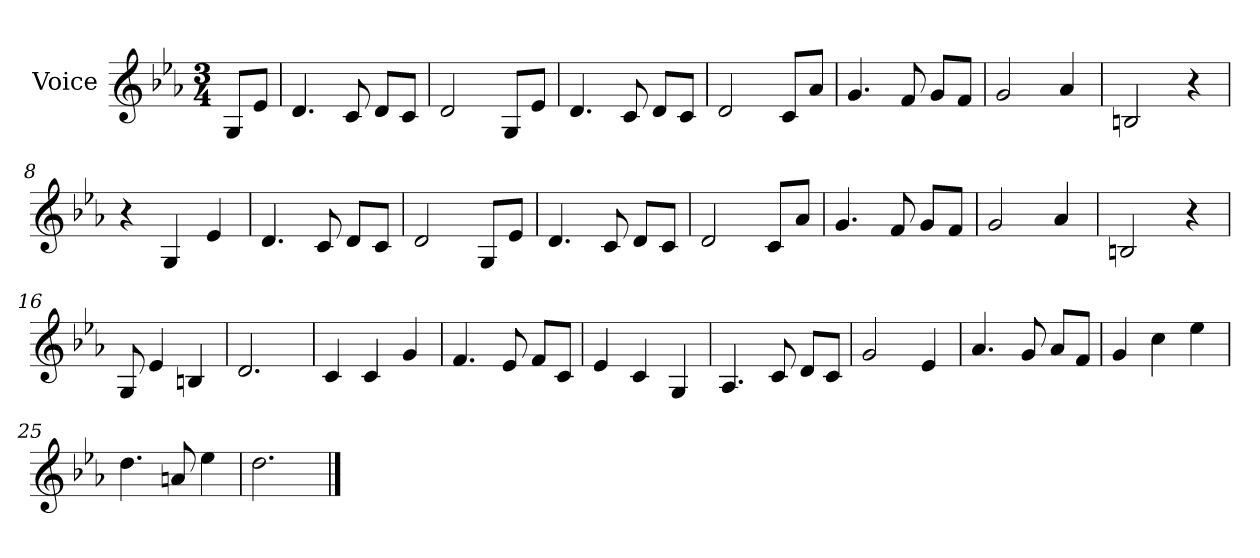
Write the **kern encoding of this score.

**kern
*part1
*staff1
*I"Voice
*I'V
*clefG2
*k[b-e-a-]
*M3/4
=
8G/L
8e-/J
=1
4.d/
8c/
8d/L
8c/J
=2
2d/
8G/L
8e-/J
=3
4.d/
8c/
8d/L
8c/J
=4
2d/
8c/L
8a-/J
!!LO:LB:g=z
=5
4.g/
8f/
8g/L
8f/J
=6
2g/
4a-/
=7
2Bn/
4r
=8
4r
4G/
4e-/
!!LO:LB:g=z
=9
4.d/
8c/
8d/L
8c/J
=10
2d/
8G/L
8e-/J
=11
4.d/
8c/
8d/L
8c/J
=12
2d/
8c/L
8a-/J
!!LO:LB:g=z
=13
4.g/
8f/
8g/L
8f/J
=14
2g/
4a-/
=15
2Bn/
4r
=16
8G/
4e-/
4Bn/
=17
2.d/
=18
4c/
4c/
4g/
!!LO:LB:g=z
=19
4.f/
8e-/
8f/L
8c/J
=20
4e-/
4c/
4G/
=21
4.A-/
8c/
8d/L
8c/J
=22
2g/
4e-/
!!LO:LB:g=z
=23
4.a-/
8g/
8a-/L
8f/J
=24
4g/
4cc\
4ee-\
=25
4.dd\
8an/
4ee-\
=26
2.dd\
==
*-
